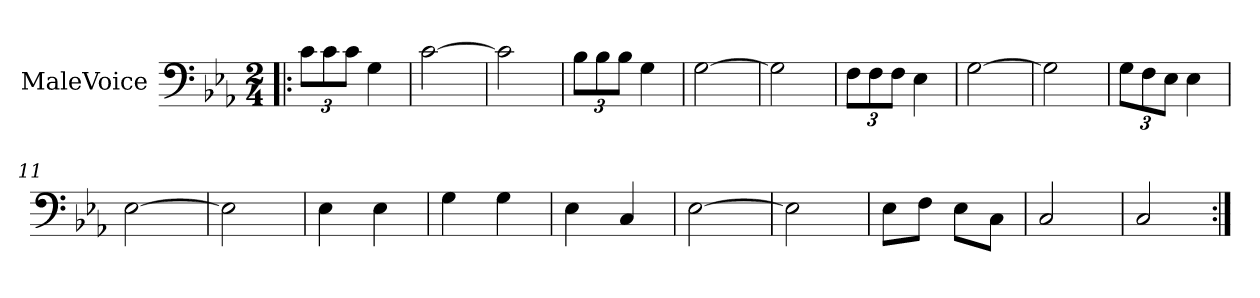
**kern
*part1
*staff1
*I"MaleVoice
*clefF4
*k[b-e-a-]
*M2/4
*MM112
=1!|:
12c\L
12c\
12c\J
4G
=2
[2c
=3
2c]
=4
12B-\L
12B-\
12B-\J
4G
=5
[2G
=6
2G]
=7
12F\L
12F\
12F\J
4E-
=8
[2G
=9
2G]
=10
12G\L
12F\
12E-\J
4E-
=11
[2E-
=12
2E-]
=13
4E-
4E-
=14
4G
4G
=15
4E-
4C
=16
[2E-
=17
2E-]
=18
8E-\L
8F\J
8E-\L
8C\J
=19
2C
=20
2C
=:|!
*-
